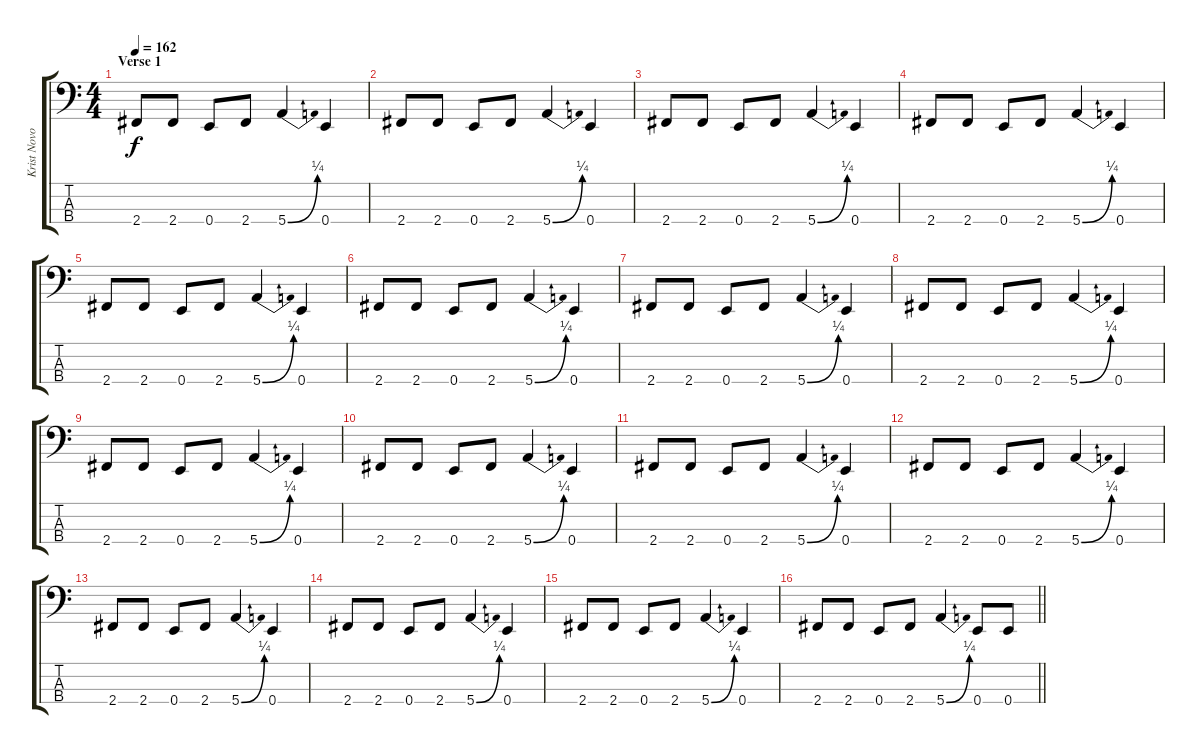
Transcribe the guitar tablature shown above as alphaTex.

\track ("Krist Novoselic" "Krist Novo") {instrument electricbassfinger}
\staff {score tabs}
\tuning (G2 D2 A1 E1) {hide}
\ts (4 4)
\section ("" "Verse 1")
\tempo 162
\clef f4
\ks c
2.4.8{dy f} 2.4.8 0.4.8 2.4.8 5.4{be (bend 0 0 60 1)}.4 0.4.4 |
2.4.8 2.4.8 0.4.8 2.4.8 5.4{be (bend 0 0 60 1)}.4 0.4.4 |
2.4.8 2.4.8 0.4.8 2.4.8 5.4{be (bend 0 0 60 1)}.4 0.4.4 |
2.4.8 2.4.8 0.4.8 2.4.8 5.4{be (bend 0 0 60 1)}.4 0.4.4 |
2.4.8 2.4.8 0.4.8 2.4.8 5.4{be (bend 0 0 60 1)}.4 0.4.4 |
2.4.8 2.4.8 0.4.8 2.4.8 5.4{be (bend 0 0 60 1)}.4 0.4.4 |
2.4.8 2.4.8 0.4.8 2.4.8 5.4{be (bend 0 0 60 1)}.4 0.4.4 |
2.4.8 2.4.8 0.4.8 2.4.8 5.4{be (bend 0 0 60 1)}.4 0.4.4 |
2.4.8 2.4.8 0.4.8 2.4.8 5.4{be (bend 0 0 60 1)}.4 0.4.4 |
2.4.8 2.4.8 0.4.8 2.4.8 5.4{be (bend 0 0 60 1)}.4 0.4.4 |
2.4.8 2.4.8 0.4.8 2.4.8 5.4{be (bend 0 0 60 1)}.4 0.4.4 |
2.4.8 2.4.8 0.4.8 2.4.8 5.4{be (bend 0 0 60 1)}.4 0.4.4 |
2.4.8 2.4.8 0.4.8 2.4.8 5.4{be (bend 0 0 60 1)}.4 0.4.4 |
2.4.8 2.4.8 0.4.8 2.4.8 5.4{be (bend 0 0 60 1)}.4 0.4.4 |
2.4.8 2.4.8 0.4.8 2.4.8 5.4{be (bend 0 0 60 1)}.4 0.4.4 |
\barLineRight lightlight
2.4.8 2.4.8 0.4.8 2.4.8 5.4{be (bend 0 0 60 1)}.4 0.4.8 0.4.8
